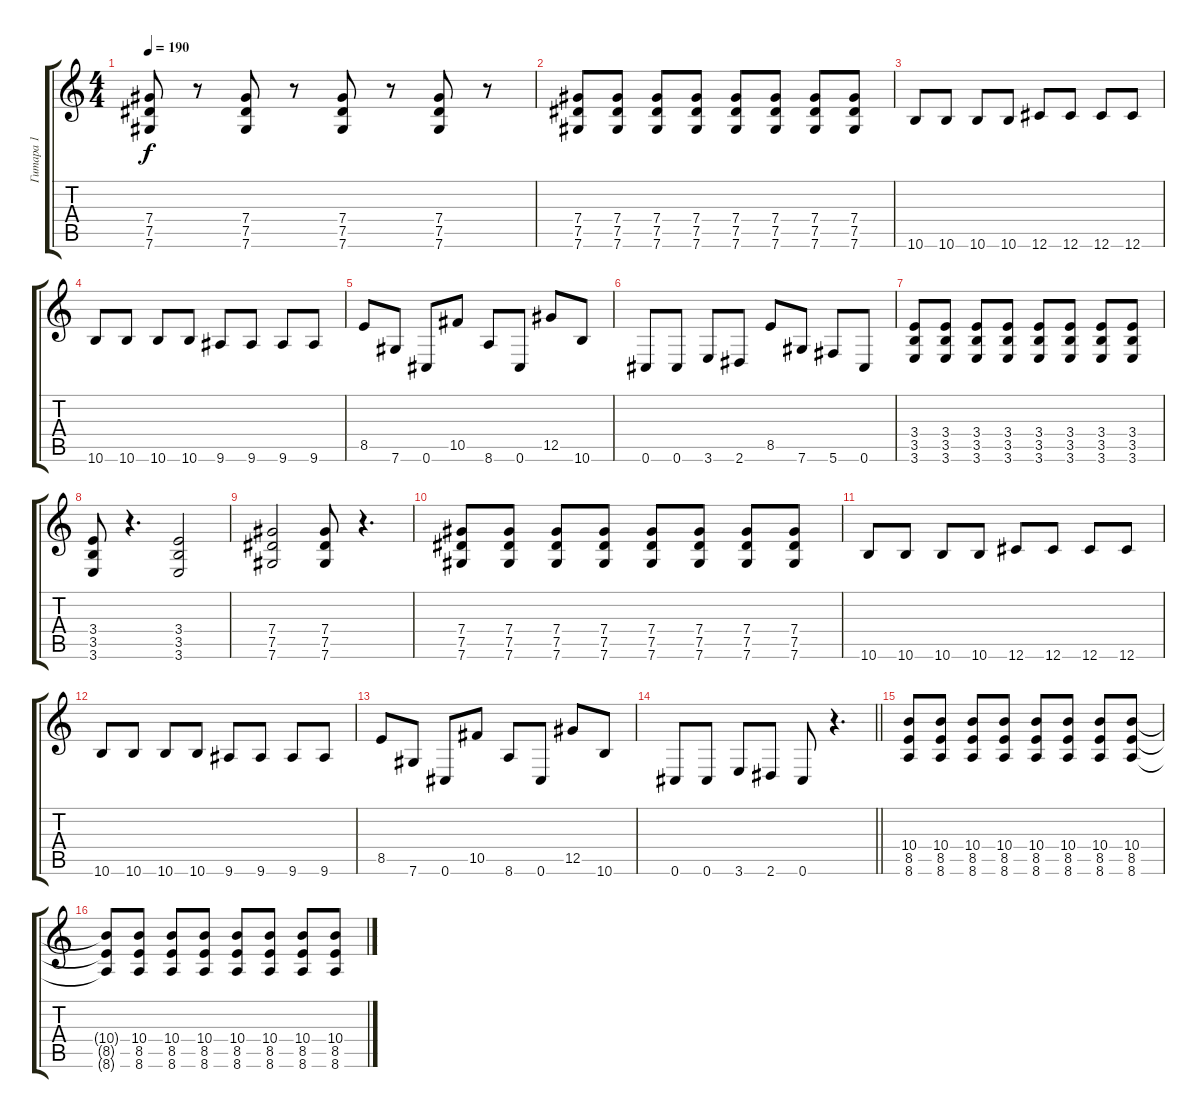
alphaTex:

\track ("Гитара 1" "Гитара 1") {instrument distortionguitar}
\staff {score tabs}
\tuning (Eb4 Bb3 Gb3 Db3 Ab2 Db2) {hide}
\ts (4 4)
\tempo 190
\clef g2
\ks c
(7.4 7.5 7.6).8{dy f} r.8 (7.4 7.5 7.6).8 r.8 (7.4 7.5 7.6).8 r.8 (7.4 7.5 7.6).8 r.8 |
(7.4 7.5 7.6).8 (7.4 7.5 7.6).8 (7.4 7.5 7.6).8 (7.4 7.5 7.6).8 (7.4 7.5 7.6).8 (7.4 7.5 7.6).8 (7.4 7.5 7.6).8 (7.4 7.5 7.6).8 |
10.6.8 10.6.8 10.6.8 10.6.8 12.6.8 12.6.8 12.6.8 12.6.8 |
10.6.8 10.6.8 10.6.8 10.6.8 9.6.8 9.6.8 9.6.8 9.6.8 |
8.5.8 7.6.8 0.6.8 10.5.8 8.6.8 0.6.8 12.5.8 10.6.8 |
0.6.8 0.6.8 3.6.8 2.6.8 8.5.8 7.6.8 5.6.8 0.6.8 |
(3.4 3.5 3.6).8 (3.4 3.5 3.6).8 (3.4 3.5 3.6).8 (3.4 3.5 3.6).8 (3.4 3.5 3.6).8 (3.4 3.5 3.6).8 (3.4 3.5 3.6).8 (3.4 3.5 3.6).8 |
(3.4 3.5 3.6).8 r.4{d} (3.4 3.5 3.6).2 |
(7.4 7.5 7.6).2 (7.4 7.5 7.6).8 r.4{d} |
(7.4 7.5 7.6).8 (7.4 7.5 7.6).8 (7.4 7.5 7.6).8 (7.4 7.5 7.6).8 (7.4 7.5 7.6).8 (7.4 7.5 7.6).8 (7.4 7.5 7.6).8 (7.4 7.5 7.6).8 |
10.6.8 10.6.8 10.6.8 10.6.8 12.6.8 12.6.8 12.6.8 12.6.8 |
10.6.8 10.6.8 10.6.8 10.6.8 9.6.8 9.6.8 9.6.8 9.6.8 |
8.5.8 7.6.8 0.6.8 10.5.8 8.6.8 0.6.8 12.5.8 10.6.8 |
\barLineRight lightlight
0.6.8 0.6.8 3.6.8 2.6.8 0.6.8 r.4{d} |
\section ("" "")
(10.4 8.5 8.6).8 (10.4 8.5 8.6).8 (10.4 8.5 8.6).8 (10.4 8.5 8.6).8 (10.4 8.5 8.6).8 (10.4 8.5 8.6).8 (10.4 8.5 8.6).8 (10.4 8.5 8.6).8 |
(10.4{t} 8.5{t} 8.6{t}).8 (10.4 8.5 8.6).8 (10.4 8.5 8.6).8 (10.4 8.5 8.6).8 (10.4 8.5 8.6).8 (10.4 8.5 8.6).8 (10.4 8.5 8.6).8 (10.4 8.5 8.6).8
